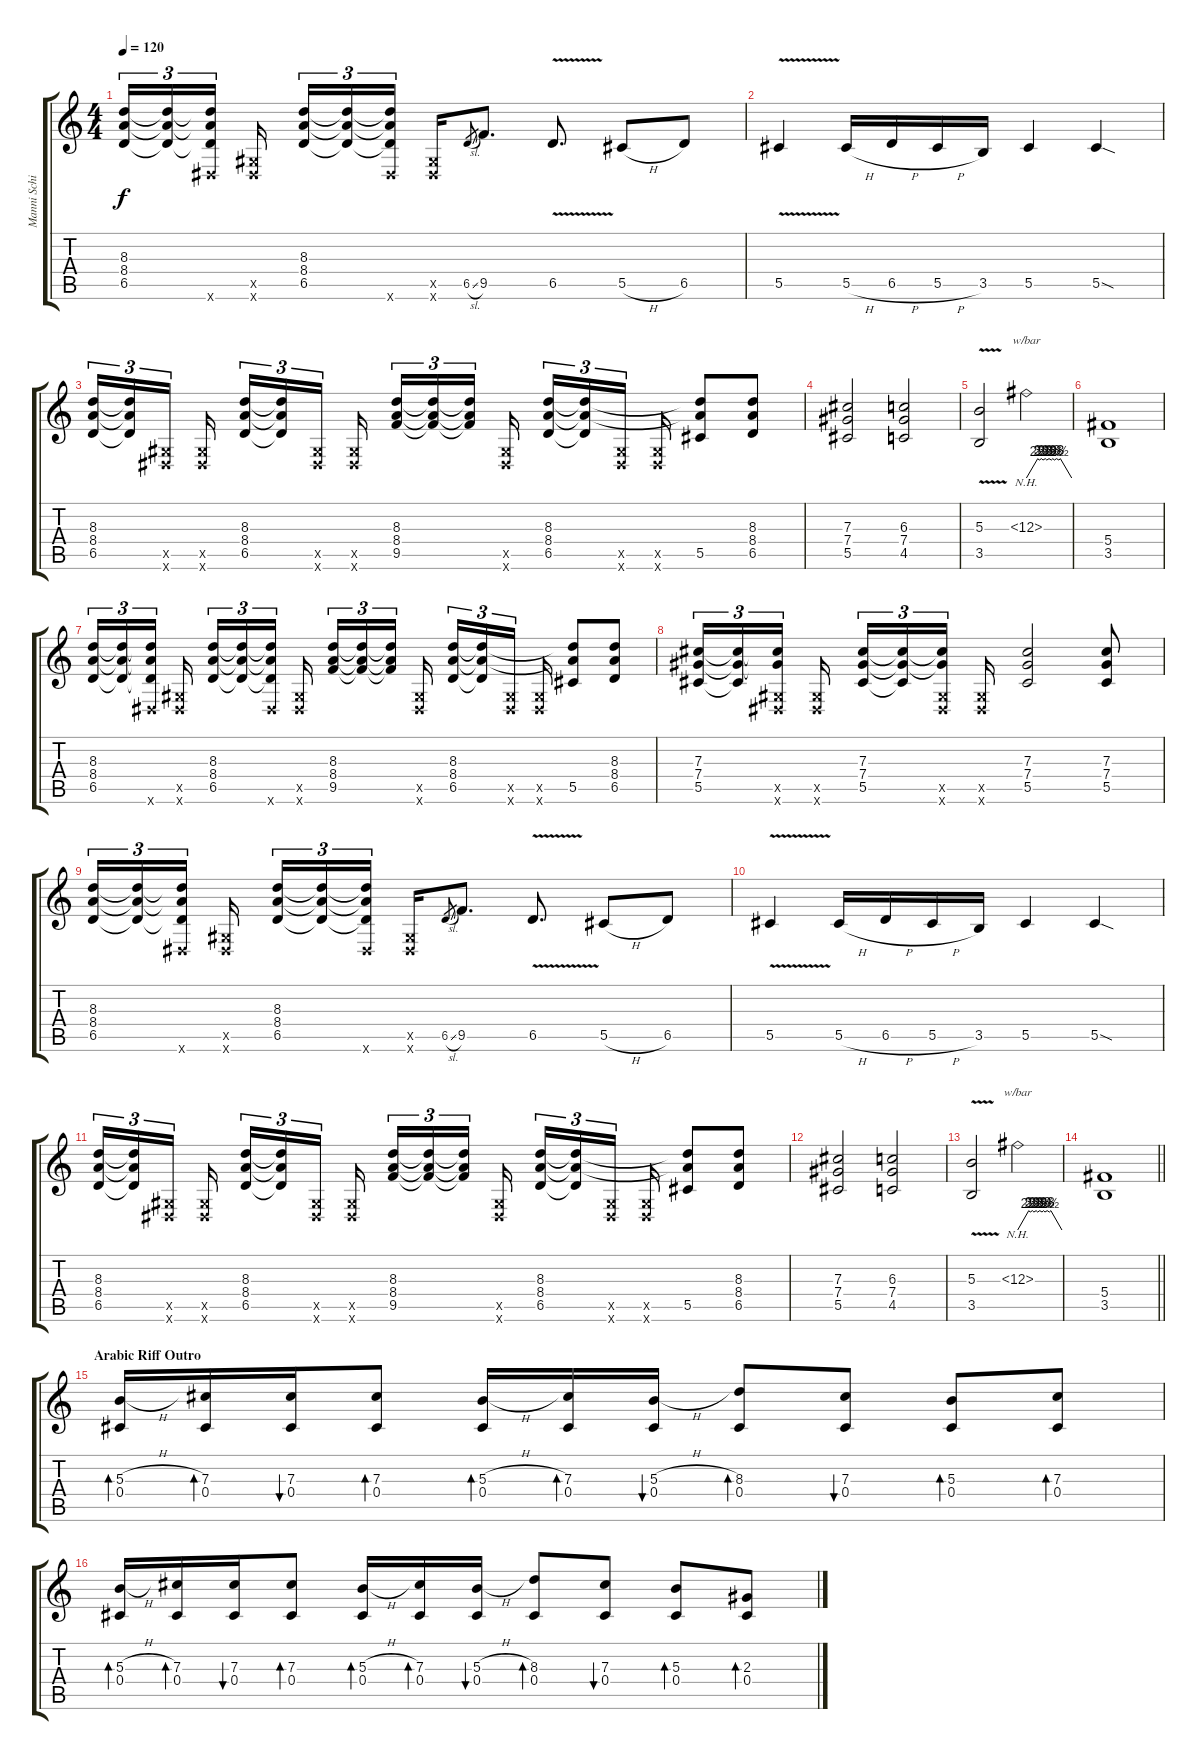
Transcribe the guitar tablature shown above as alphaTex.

\track ("Manni Schimidt (lead)" "Manni Schi") {instrument distortionguitar}
\staff {score tabs}
\tuning (Eb4 Bb3 Gb3 Db3 Ab2 Eb2) {hide}
\ts (4 4)
\tempo 120
\clef g2
\ks c
(8.3 8.4 6.5).16{tu (3 2) dy f} (8.3{t} 8.4{t} 6.5{t}).16{tu (3 2)} (8.3{t} 8.4{t} 6.5{t} 0.6{x}).16{tu (3 2) beam splitsecondary} (0.5{x} 0.6{x}).16{beam splitsecondary} (8.3 8.4 6.5).16{tu (3 2)} (8.3{t} 8.4{t} 6.5{t}).16{tu (3 2)} (8.3{t} 8.4{t} 6.5{t} 0.6{x}).16{tu (3 2) beam splitsecondary} (0.5{x} 0.6{x}).16 6.5{sl}.8{gr} 9.5.8{d} 6.5{v}.8{d} 5.5{h}.8 6.5.8 |
5.5{v}.4 5.5{h}.16 6.5{h}.16 5.5{h}.16 3.5.16 5.5.4 5.5{sod}.4 |
(8.3 8.4 6.5).16{tu (3 2)} (8.3{t} 8.4{t} 6.5{t}).16{tu (3 2)} (0.5{x} 0.6{x}).16{tu (3 2) beam splitsecondary} (0.5{x} 0.6{x}).16{beam splitsecondary} (8.3 8.4 6.5).16{tu (3 2)} (8.3{t} 8.4{t} 6.5{t}).16{tu (3 2)} (0.5{x} 0.6{x}).16{tu (3 2) beam splitsecondary} (0.5{x} 0.6{x}).16{beam splitsecondary} (8.3 8.4 9.5).16{tu (3 2)} (8.3{t} 8.4{t} 9.5{t}).16{tu (3 2)} (8.3{t} 8.4{t} 9.5{t}).16{tu (3 2)} (0.5{x} 0.6{x}).16{beam splitsecondary} (8.3 8.4 6.5).16{tu (3 2)} (8.3{t} 8.4{t} 6.5{t}).16{tu (3 2)} (0.5{x} 0.6{x}).16{tu (3 2) beam splitsecondary} (0.5{x} 0.6{x}).16 (8.3{t} 8.4{t} 5.5).8 (8.3 8.4 6.5).8 |
(7.3 7.4 5.5).2 (6.3 7.4 4.5).2 |
(5.3 3.5{v}).2 6.3{nh}.2{tbe (custom default 0 0 15 12 17 10 20 12 22 10 25 12 27 10 30 12 33 10 35 12 37 10 40 12 43 10 45 12 60 0) instrument guitarharmonics} |
(5.4 3.5).1{instrument distortionguitar} |
(8.3 8.4 6.5).16{tu (3 2)} (8.3{t} 8.4{t} 6.5{t}).16{tu (3 2)} (8.3{t} 8.4{t} 6.5{t} 0.6{x}).16{tu (3 2) beam splitsecondary} (0.5{x} 0.6{x}).16{beam splitsecondary} (8.3 8.4 6.5).16{tu (3 2)} (8.3{t} 8.4{t} 6.5{t}).16{tu (3 2)} (8.3{t} 8.4{t} 6.5{t} 0.6{x}).16{tu (3 2) beam splitsecondary} (0.5{x} 0.6{x}).16{beam splitsecondary} (8.3 8.4 9.5).16{tu (3 2)} (8.3{t} 8.4{t} 9.5{t}).16{tu (3 2)} (8.3{t} 8.4{t} 9.5{t}).16{tu (3 2)} (0.5{x} 0.6{x}).16{beam splitsecondary} (8.3 8.4 6.5).16{tu (3 2)} (8.3{t} 8.4{t} 6.5{t}).16{tu (3 2)} (0.5{x} 0.6{x}).16{tu (3 2) beam splitsecondary} (0.5{x} 0.6{x}).16 (8.3{t} 8.4{t} 5.5).8 (8.3 8.4 6.5).8 |
(7.3 7.4 5.5).16{tu (3 2)} (7.3{t} 7.4{t} 5.5{t}).16{tu (3 2)} (7.3{t} 7.4{t} 0.5{x} 0.6{x}).16{tu (3 2) beam splitsecondary} (0.5{x} 0.6{x}).16{beam splitsecondary} (7.3 7.4 5.5).16{tu (3 2)} (7.3{t} 7.4{t} 5.5{t}).16{tu (3 2)} (7.3{t} 7.4{t} 0.5{x} 0.6{x}).16{tu (3 2)} (0.5{x} 0.6{x}).16 (7.3 7.4 5.5).2 (7.3 7.4 5.5).8 |
(8.3 8.4 6.5).16{tu (3 2)} (8.3{t} 8.4{t} 6.5{t}).16{tu (3 2)} (8.3{t} 8.4{t} 6.5{t} 0.6{x}).16{tu (3 2) beam splitsecondary} (0.5{x} 0.6{x}).16{beam splitsecondary} (8.3 8.4 6.5).16{tu (3 2)} (8.3{t} 8.4{t} 6.5{t}).16{tu (3 2)} (8.3{t} 8.4{t} 6.5{t} 0.6{x}).16{tu (3 2) beam splitsecondary} (0.5{x} 0.6{x}).16 6.5{sl}.8{gr} 9.5.8{d} 6.5{v}.8{d} 5.5{h}.8 6.5.8 |
5.5{v}.4 5.5{h}.16 6.5{h}.16 5.5{h}.16 3.5.16 5.5.4 5.5{sod}.4 |
(8.3 8.4 6.5).16{tu (3 2)} (8.3{t} 8.4{t} 6.5{t}).16{tu (3 2)} (0.5{x} 0.6{x}).16{tu (3 2) beam splitsecondary} (0.5{x} 0.6{x}).16{beam splitsecondary} (8.3 8.4 6.5).16{tu (3 2)} (8.3{t} 8.4{t} 6.5{t}).16{tu (3 2)} (0.5{x} 0.6{x}).16{tu (3 2) beam splitsecondary} (0.5{x} 0.6{x}).16{beam splitsecondary} (8.3 8.4 9.5).16{tu (3 2)} (8.3{t} 8.4{t} 9.5{t}).16{tu (3 2)} (8.3{t} 8.4{t} 9.5{t}).16{tu (3 2)} (0.5{x} 0.6{x}).16{beam splitsecondary} (8.3 8.4 6.5).16{tu (3 2)} (8.3{t} 8.4{t} 6.5{t}).16{tu (3 2)} (0.5{x} 0.6{x}).16{tu (3 2) beam splitsecondary} (0.5{x} 0.6{x}).16 (8.3{t} 8.4{t} 5.5).8 (8.3 8.4 6.5).8 |
(7.3 7.4 5.5).2 (6.3 7.4 4.5).2 |
(5.3 3.5{v}).2 6.3{nh}.2{tbe (custom default 0 0 15 12 17 10 20 12 22 10 25 12 27 10 30 12 33 10 35 12 37 10 40 12 43 10 45 12 60 0) instrument guitarharmonics} |
\barLineRight lightlight
(5.4 3.5).1{instrument distortionguitar} |
\section ("" "Arabic Riff Outro")
(5.3{h} 0.4).16{bd 60 volume 16 instrument electricguitarclean} (7.3 0.4).16{bd 60} (7.3 0.4).16{bu 60} (7.3 0.4).8{bd 60} (5.3{h} 0.4).16{bd 60} (7.3 0.4).16{bd 60} (5.3{h} 0.4).16{bu 60} (8.3 0.4).8{bd 60} (7.3 0.4).8{bu 60} (5.3 0.4).8{bd 60} (7.3 0.4).8{bd 60} |
(5.3{h} 0.4).16{bd 60} (7.3 0.4).16{bd 60} (7.3 0.4).16{bu 60} (7.3 0.4).8{bd 60} (5.3{h} 0.4).16{bd 60} (7.3 0.4).16{bd 60} (5.3{h} 0.4).16{bu 60} (8.3 0.4).8{bd 60} (7.3 0.4).8{bu 60} (5.3 0.4).8{bd 60} (2.3{ss} 0.4).8{bd 60}
